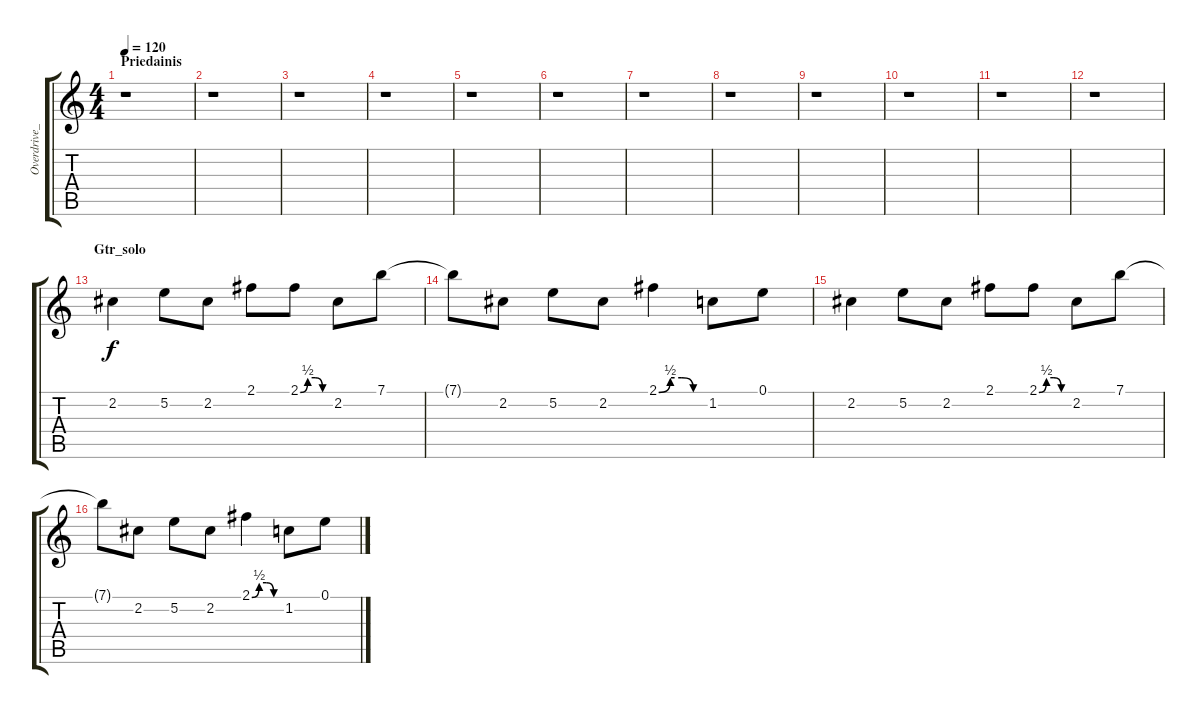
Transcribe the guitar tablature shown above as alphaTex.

\track ("Overdrive_guitar" "Overdrive_") {instrument overdrivenguitar}
\staff {score tabs}
\tuning (E4 B3 G3 D3 A2 E2) {hide}
\ts (4 4)
\section ("" "Priedainis")
\tempo 120
\clef g2
\ks c
r.1{dy f} |
r.1 |
r.1 |
r.1 |
r.1 |
r.1 |
r.1 |
r.1 |
r.1 |
r.1 |
r.1 |
r.1 |
\section ("" "Gtr_solo")
2.2.4 5.2.8 2.2.8 2.1.8 2.1{be (custom 0 0 15 2 30 2 45 0 60 0)}.8 2.2.8 7.1.8 |
7.1{t}.8 2.2.8 5.2.8 2.2.8 2.1{be (custom 0 0 15 2 30 2 45 0 60 0)}.4 1.2.8 0.1.8 |
2.2.4 5.2.8 2.2.8 2.1.8 2.1{be (custom 0 0 15 2 30 2 45 0 60 0)}.8 2.2.8 7.1.8 |
7.1{t}.8 2.2.8 5.2.8 2.2.8 2.1{be (custom 0 0 15 2 30 2 45 0 60 0)}.4 1.2.8 0.1.8
